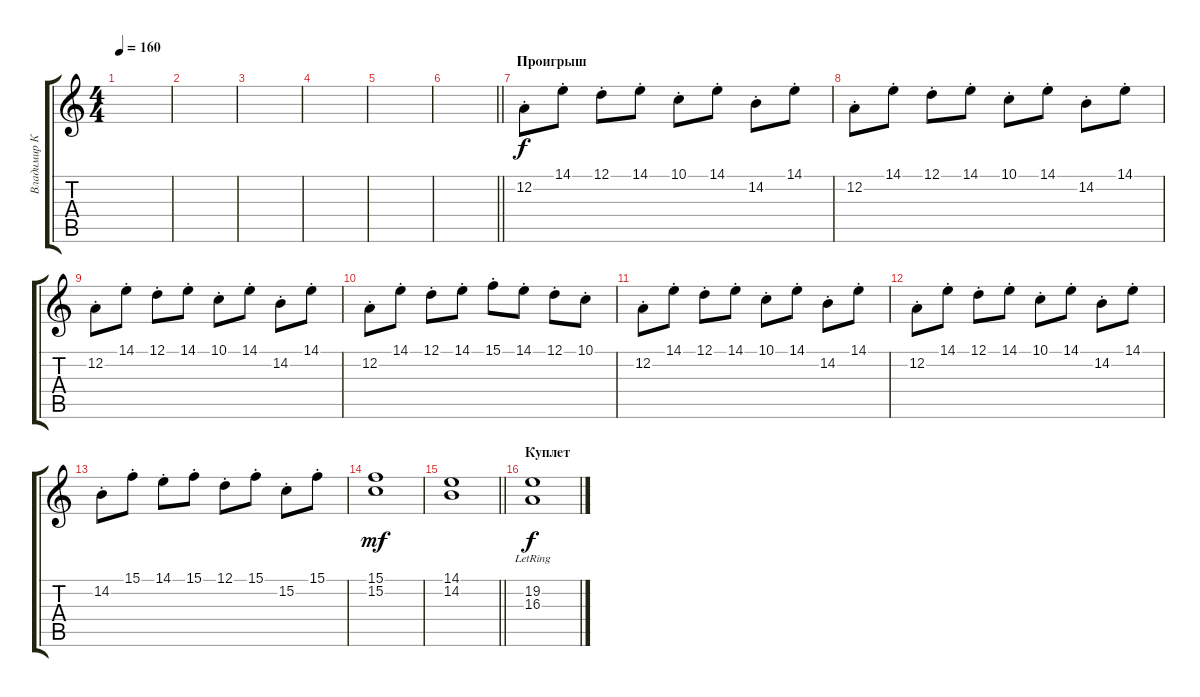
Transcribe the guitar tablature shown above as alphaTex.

\track ("Владимир Капырин" "Владимир К") {instrument harpsichord}
\staff {score tabs}
\tuning (D4 A3 F3 C3 G2 D2) {hide}
\ts (4 4)
\tempo 160
\clef g2
\ks c
|
|
|
|
|
\barLineRight lightlight
|
\section ("" "Проигрыш")
12.2{st}.8{dy f instrument stringensemble1} 14.1{st}.8 12.1{st}.8 14.1{st}.8 10.1{st}.8 14.1{st}.8 14.2{st}.8 14.1{st}.8 |
12.2{st}.8 14.1{st}.8 12.1{st}.8 14.1{st}.8 10.1{st}.8 14.1{st}.8 14.2{st}.8 14.1{st}.8 |
12.2{st}.8 14.1{st}.8 12.1{st}.8 14.1{st}.8 10.1{st}.8 14.1{st}.8 14.2{st}.8 14.1{st}.8 |
12.2{st}.8 14.1{st}.8 12.1{st}.8 14.1{st}.8 15.1{st}.8 14.1{st}.8 12.1{st}.8 10.1{st}.8 |
12.2{st}.8 14.1{st}.8 12.1{st}.8 14.1{st}.8 10.1{st}.8 14.1{st}.8 14.2{st}.8 14.1{st}.8 |
12.2{st}.8 14.1{st}.8 12.1{st}.8 14.1{st}.8 10.1{st}.8 14.1{st}.8 14.2{st}.8 14.1{st}.8 |
14.2{st}.8 15.1{st}.8 14.1{st}.8 15.1{st}.8 12.1{st}.8 15.1{st}.8 15.2{st}.8 15.1{st}.8 |
(15.1 15.2).1{dy mf} |
\barLineRight lightlight
(14.1 14.2).1 |
\section ("" "Куплет")
(19.2{lr} 16.3{lr}).1{dy f instrument harpsichord}
